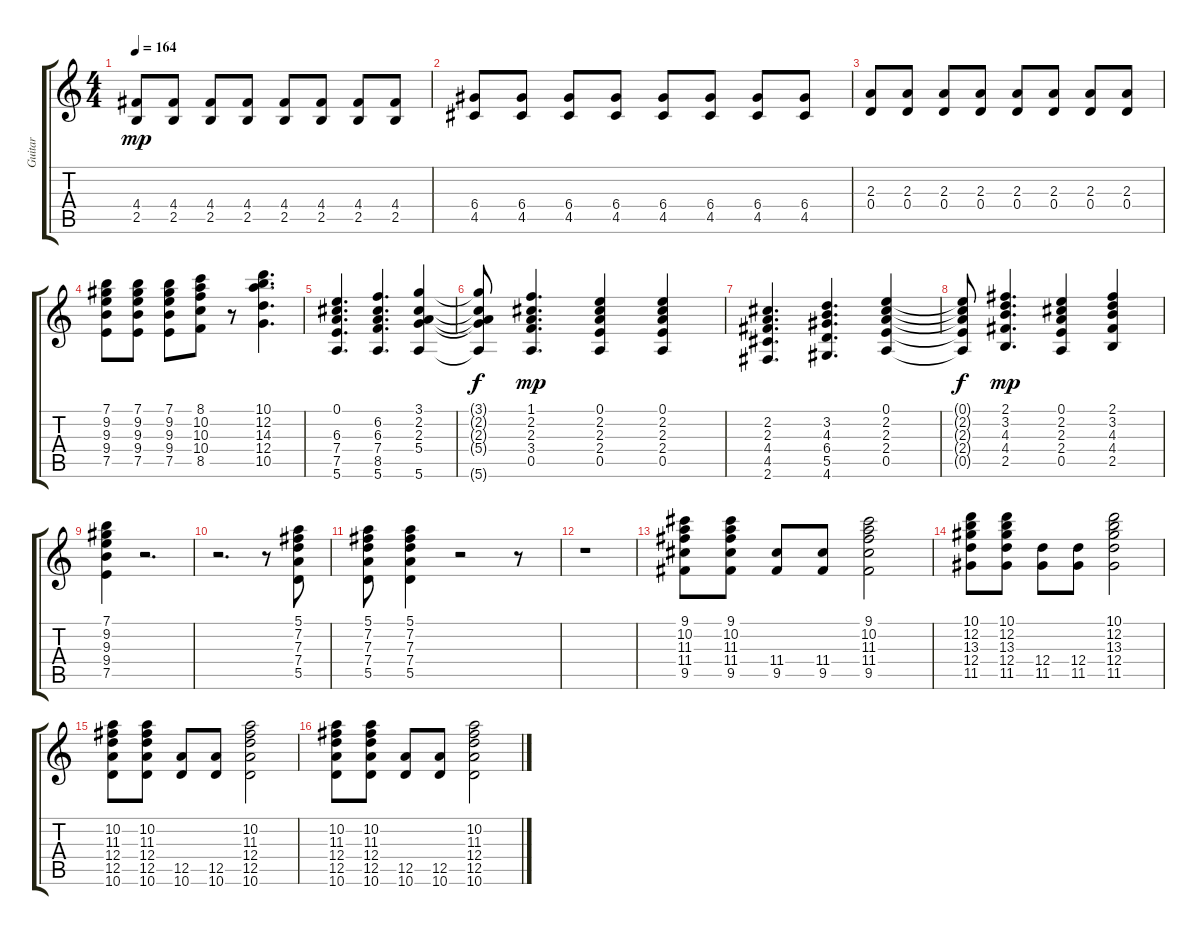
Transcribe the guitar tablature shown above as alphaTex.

\track ("Guitar" "Guitar") {instrument distortionguitar}
\staff {score tabs}
\tuning (E4 B3 G3 D3 A2 E2) {hide}
\ts (4 4)
\tempo 164
\clef g2
\ks c
(4.4 2.5).8{dy mp} (4.4 2.5).8 (4.4 2.5).8 (4.4 2.5).8 (4.4 2.5).8 (4.4 2.5).8 (4.4 2.5).8 (4.4 2.5).8 |
(6.4 4.5).8 (6.4 4.5).8 (6.4 4.5).8 (6.4 4.5).8 (6.4 4.5).8 (6.4 4.5).8 (6.4 4.5).8 (6.4 4.5).8 |
(2.3 0.4).8 (2.3 0.4).8 (2.3 0.4).8 (2.3 0.4).8 (2.3 0.4).8 (2.3 0.4).8 (2.3 0.4).8 (2.3 0.4).8 |
(7.1 9.2 9.3 9.4 7.5).8 (7.1 9.2 9.3 9.4 7.5).8 (7.1 9.2 9.3 9.4 7.5).8 (8.1 10.2 10.3 10.4 8.5).8 r.8 (10.1 12.2 14.3 12.4 10.5).4{d} |
(0.1 6.3 7.4 7.5 5.6).4{d} (6.2 6.3 7.4 8.5 5.6).4{d} (3.1 2.2 2.3 5.4 5.6).4 |
(3.1{t} 2.2{t} 2.3{t} 5.4{t} 5.6{t}).8{dy f} (1.1 2.2 2.3 3.4 0.5).4{d dy mp} (0.1 2.2 2.3 2.4 0.5).4 (0.1 2.2 2.3 2.4 0.5).4 |
(2.2 2.3 4.4 4.5 2.6).4{d} (3.2 4.3 6.4 5.5 4.6).4{d} (0.1 2.2 2.3 2.4 0.5).4 |
(0.1{t} 2.2{t} 2.3{t} 2.4{t} 0.5{t}).8{dy f} (2.1 3.2 4.3 4.4 2.5).4{d dy mp} (0.1 2.2 2.3 2.4 0.5).4 (2.1 3.2 4.3 4.4 2.5).4 |
(7.1 9.2 9.3 9.4 7.5).4 r.2{d} |
r.2{d} r.8 (5.1 7.2 7.3 7.4 5.5).8 |
(5.1 7.2 7.3 7.4 5.5).8 (5.1 7.2 7.3 7.4 5.5).4 r.2 r.8 |
r.1 |
(9.1 10.2 11.3 11.4 9.5).8 (9.1 10.2 11.3 11.4 9.5).8 (11.4 9.5).8 (11.4 9.5).8 (9.1 10.2 11.3 11.4 9.5).2 |
(10.1 12.2 13.3 12.4 11.5).8 (10.1 12.2 13.3 12.4 11.5).8 (12.4 11.5).8 (12.4 11.5).8 (10.1 12.2 13.3 12.4 11.5).2 |
(10.2 11.3 12.4 12.5 10.6).8 (10.2 11.3 12.4 12.5 10.6).8 (12.5 10.6).8 (12.5 10.6).8 (10.2 11.3 12.4 12.5 10.6).2 |
(10.2 11.3 12.4 12.5 10.6).8 (10.2 11.3 12.4 12.5 10.6).8 (12.5 10.6).8 (12.5 10.6).8 (10.2 11.3 12.4 12.5 10.6).2
